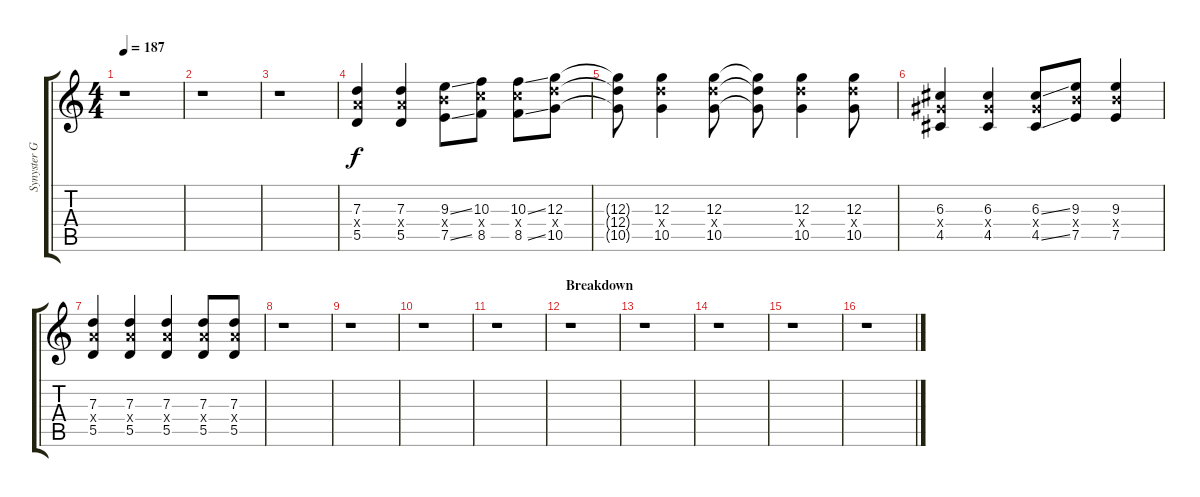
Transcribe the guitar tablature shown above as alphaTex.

\track ("Synyster Gates (Neutral Lead)" "Synyster G") {instrument distortionguitar}
\staff {score tabs}
\tuning (E4 B3 G3 D3 A2 D2) {hide}
\ts (4 4)
\tempo 187
\clef g2
\ks c
r.1{dy f} |
r.1 |
r.1 |
(7.3 7.4{x} 5.5).4 (7.3 7.4{x} 5.5).4 (9.3{ss} 9.4{x} 7.5{ss}).8 (10.3 10.4{x} 8.5).8 (10.3{ss} 10.4{x} 8.5{ss}).8 (12.3 12.4{x} 10.5).8 |
(12.3{t} 12.4{t} 10.5{t}).8 (12.3 12.4{x} 10.5).4 (12.3 12.4{x} 10.5).8 (12.3{t} 12.4{t} 10.5{t}).8 (12.3 12.4{x} 10.5).4 (12.3 12.4{x} 10.5).8 |
(6.3 6.4{x} 4.5).4 (6.3 6.4{x} 4.5).4 (6.3{ss} 6.4{x} 4.5{ss}).8 (9.3 9.4{x} 7.5).8 (9.3 9.4{x} 7.5).4 |
(7.3 7.4{x} 5.5).4 (7.3 7.4{x} 5.5).4 (7.3 7.4{x} 5.5).4 (7.3 7.4{x} 5.5).8 (7.3 7.4{x} 5.5).8 |
r.1 |
r.1 |
r.1 |
r.1 |
\section ("" "Breakdown")
r.1 |
r.1 |
r.1 |
r.1 |
r.1
